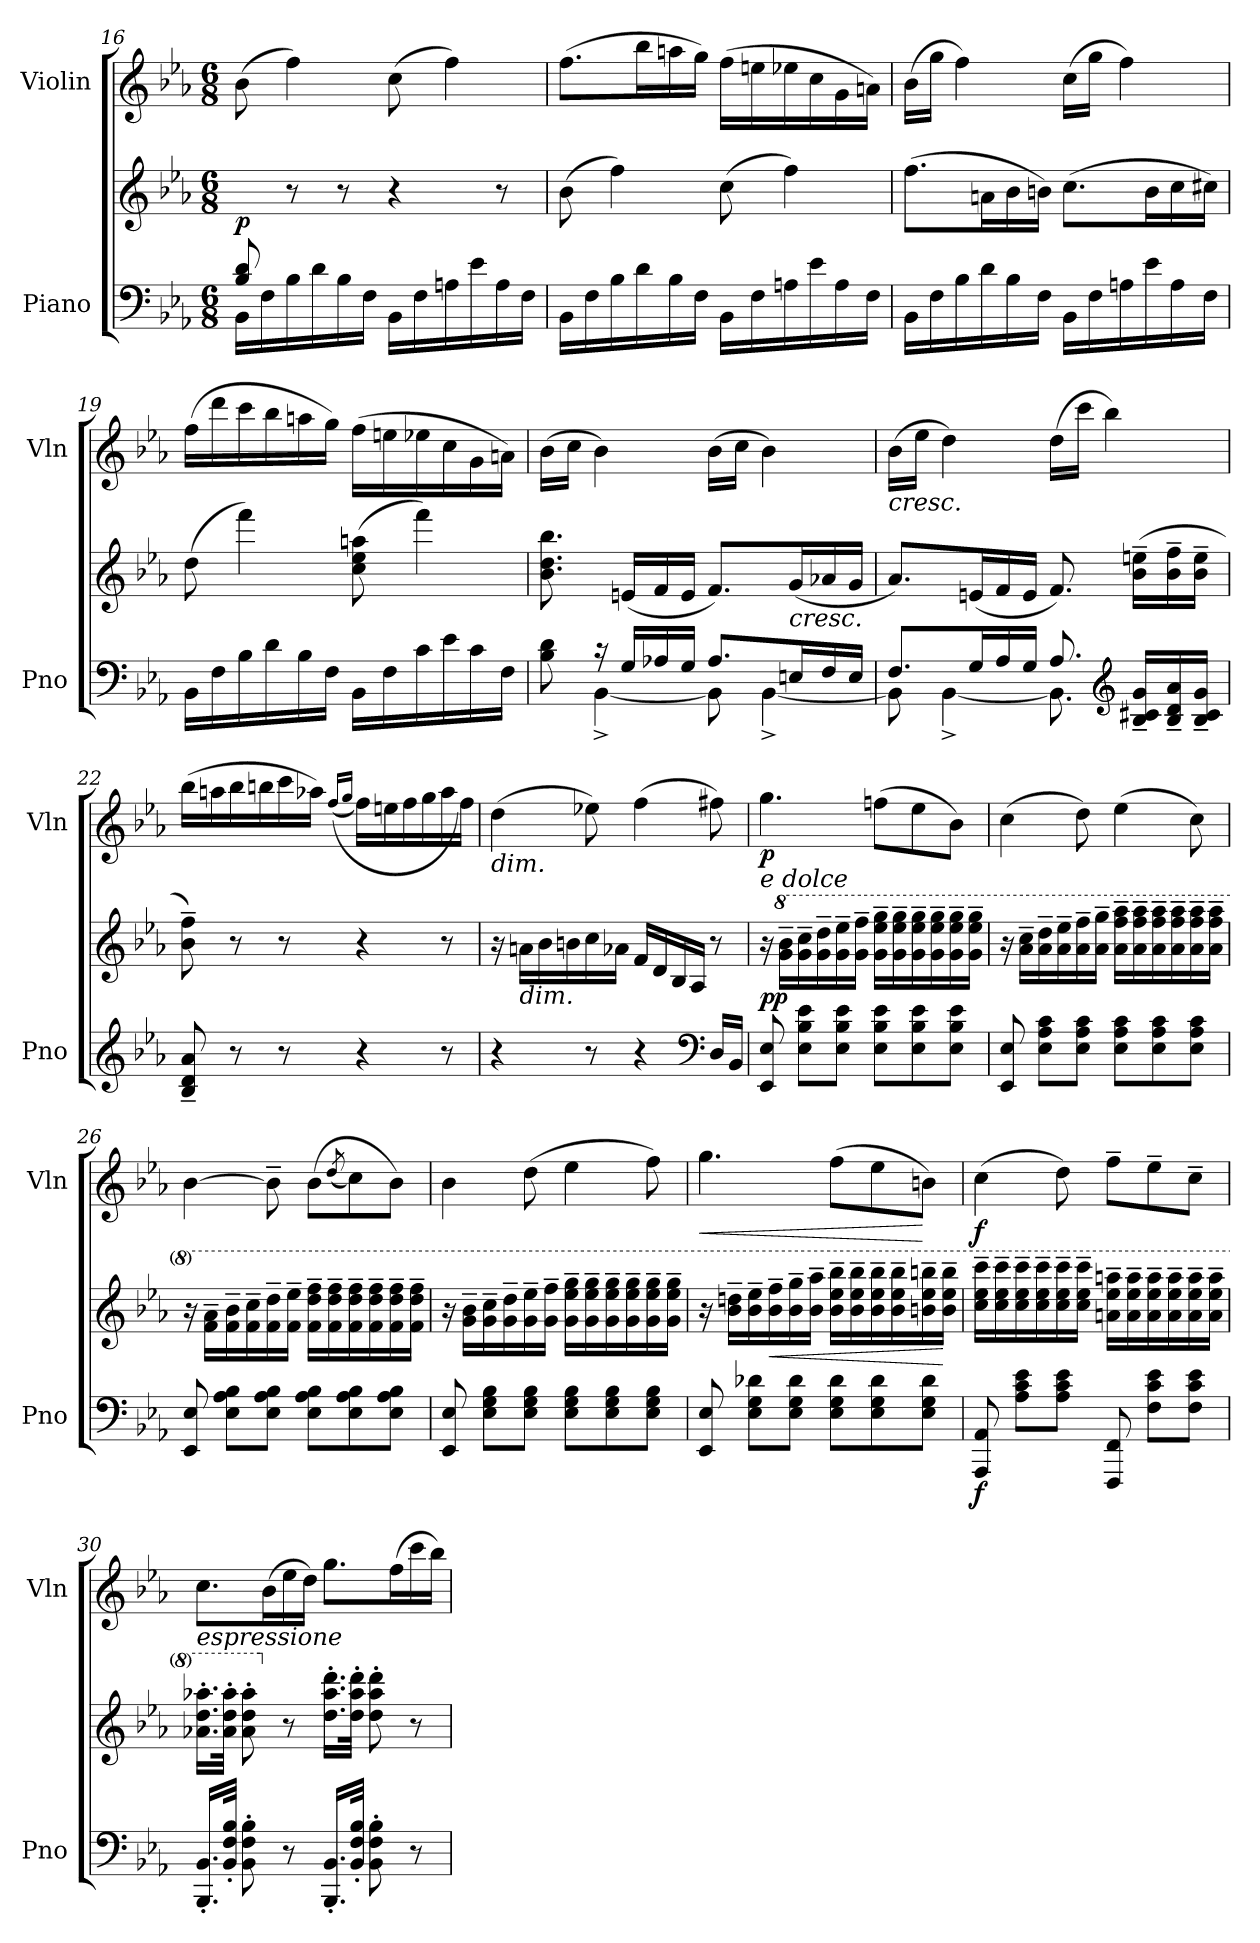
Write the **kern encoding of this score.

**kern	**kern	**dynam	**kern	**dynam
*part2	*part2	*part2	*part1	*part1
*staff3	*staff2	*staff2/3	*staff1	*staff1
*I"Piano	*	*	*I"Violin	*
*I'Pno	*	*	*I'Vln	*
*clefF4	*clefG2	*	*clefG2	*
*k[b-e-a-]	*k[b-e-a-]	*	*k[b-e-a-]	*
*M6/8	*M6/8	*	*M6/8	*
=16	=16	=16	=16	=16
*^	*	*	*	*
!	!	!	!LO:DY:b	!	!
8B-/ 8d/	16BB-\LL	8ryy	p	(>8b-\	.
.	16F\	.	.	.	.
2ryy	16B-\	8r	.	4ff\)	.
.	16d\	.	.	.	.
.	16B-\	8r	.	.	.
.	16F\JJ	.	.	.	.
.	16BB-\LL	4r	.	(>8cc\	.
.	16F\	.	.	.	.
.	16An\	.	.	4ff\)	.
.	16e-\	.	.	.	.
8ryy	16A\	8r	.	.	.
.	16F\JJ	.	.	.	.
*v	*v	*	*	*	*
!!LO:LB:g=z
=17	=17	=17	=17	=17
16BB-\LL	(>8b-\	.	(>8.ff\L	.
16F\	.	.	.	.
16B-\	4ff\)	.	.	.
16d\	.	.	16bb-\L	.
16B-\	.	.	16aan\	.
16F\JJ	.	.	16gg\JJ)	.
16BB-\LL	(>8cc\	.	(>16ff\LL	.
16F\	.	.	16een\	.
16An\	4ff\)	.	16ee-X\	.
16e-\	.	.	16cc\	.
16A\	.	.	16g\	.
16F\JJ	.	.	16an\JJ)	.
=18	=18	=18	=18	=18
16BB-\LL	(>8.ff\L	.	(>16b-\LL	.
16F\	.	.	16gg\JJ	.
16B-\	.	.	4ff\)	.
16d\	16an\L	.	.	.
16B-\	16b-\	.	.	.
16F\JJ	16bn\JJ)	.	.	.
16BB-\LL	(>8.cc\L	.	(>16cc\LL	.
16F\	.	.	16gg\JJ	.
16An\	.	.	4ff\)	.
16e-\	16b\L	.	.	.
16A\	16cc\	.	.	.
16F\JJ	16cc#X\JJ)	.	.	.
=19	=19	=19	=19	=19
16BB-\LL	(>8dd\	.	(>16ff\LL	.
16F\	.	.	16ddd\	.
16B-\	4fff\)	.	16ccc\	.
16d\	.	.	16bb-\	.
16B-\	.	.	16aan\	.
16F\JJ	.	.	16gg\JJ)	.
16BB-\LL	(>8cc\ 8ee-\ 8aan\	.	(>16ff\LL	.
16F\	.	.	16een\	.
16c\	4fff\)	.	16ee-X\	.
16e-\	.	.	16cc\	.
16c\	.	.	16g\	.
16F\JJ	.	.	16an\JJ)	.
!!LO:PB:g=z
=20	=20	=20	=20	=20
*^	*	*	*	*
8B-\ 8d\	8rEEyy	8.b-\ 8.dd\ 8.bb-\	.	(>16b-\LL	.
.	.	.	.	16cc\JJ	.
16r	[4BB-^\	.	.	4b-\)	.
16G/LL	.	(<16en/LL	.	.	.
16A-X/	.	16f/	.	.	.
16G/JJ	.	16e/JJ	.	.	.
8.A-/L	8BB-\]	8.f/L)	.	(>16b-\LL	.
.	.	.	.	16cc\JJ	.
.	[4BB-^\	.	.	4b-\)	.
!	!	!LO:TX:b:i:t=cresc.	!	!	!
16En/L	.	(<16g/L	.	.	.
16F/	.	16a-X/	.	.	.
16E/JJ	.	16g/JJ	.	.	.
=21	=21	=21	=21	=21	=21
!	!	!	!	!LO:TX:b:i:t=cresc.	!
8.F/L	8BB-\]	8.a-/L)	.	(>16b-\LL	.
.	.	.	.	16ee-\JJ	.
.	[4BB-^\	.	.	4dd\)	.
16G/L	.	(<16en/L	.	.	.
16A-/	.	16f/	.	.	.
16G/JJ	.	16e/JJ	.	.	.
8.A-/	8.BB-\]	8.f/)	.	(>16dd\LL	.
.	.	.	.	16ccc\JJ	.
*clefG2	*	*	*	*	*
.	.	.	.	4bb-\)	.
16B-/~ 16c#X/~ 16g/~LL	16ryy	(>16b-\~ 16een\~LL	.	.	.
16B-/~ 16d/~ 16a-/~	8ryy	16b-\~ 16ff\~	.	.	.
16B-/~ 16c#/~ 16g/~JJ	.	16b-\~ 16ee\~JJ	.	.	.
*v	*v	*	*	*	*
=22	=22	=22	=22	=22
8B-/~ 8d/~ 8a-/~	8b-\~ 8ff\~)	.	(>16bb-\LL	.
.	.	.	16aan\	.
8r	8r	.	16bb-\	.
.	.	.	16bbn\	.
8r	8r	.	16ccc\	.
.	.	.	16aa-X\JJ)	.
.	.	.	(<(>16qff/LL	.
.	.	.	16qgg/JJ	.
4r	4r	.	16ff\LL)	.
.	.	.	16een\	.
.	.	.	16ff\	.
.	.	.	16gg\	.
8r	8r	.	16aa-\	.
.	.	.	16ff\JJ)	.
!!LO:LB:g=z
=23	=23	=23	=23	=23
!	!	!	!LO:TX:b:i:t=dim.	!
4r	16r	.	(>4dd\	.
!	!LO:TX:b:i:t=dim.	!	!	!
.	(>16an\LL	.	.	.
.	16b-\	.	.	.
.	16bn\	.	.	.
8r	16cc\	.	8ee-X\)	.
.	16a-X\JJ	.	.	.
4r	16f/LL	.	(>4ff\	.
.	16d/	.	.	.
.	16B-/	.	.	.
.	16A-/JJ	.	.	.
*clefF4	*	*	*	*
16D/LL	8r	.	8ff#X\)	.
16BB-/JJ)	.	.	.	.
=24	=24	=24	=24	=24
!	!	!	!LO:TX:b:i:t=e dolce	!
!	!	!LO:DY:b	!	!LO:DY:b
8EE-/ 8E-/	16r	pp	4.gg\	p
*	*8va	*	*	*
.	16gg\~ 16bb-\~LL	.	.	.
8E-\ 8B-\ 8e-\L	16gg\~ 16ccc\~	.	.	.
.	16gg\~ 16ddd\~	.	.	.
8E-\ 8B-\ 8e-\J	16gg\~ 16eee-\~	.	.	.
.	16gg\~ 16fff\~JJ	.	.	.
8E-\ 8B-\ 8e-\L	16gg\~ 16eee-\~ 16ggg\~LL	.	(>8ffn\L	.
.	16gg\~ 16eee-\~ 16ggg\~	.	.	.
8E-\ 8B-\ 8e-\	16gg\~ 16eee-\~ 16ggg\~	.	8ee-\	.
.	16gg\~ 16eee-\~ 16ggg\~	.	.	.
8E-\ 8B-\ 8e-\J	16gg\~ 16eee-\~ 16ggg\~	.	8b-\J)	.
.	16gg\~ 16eee-\~ 16ggg\~JJ	.	.	.
=25	=25	=25	=25	=25
8EE-/ 8E-/	16r	.	(>4cc\	.
.	16aa-\~ 16ccc\~LL	.	.	.
8E-\ 8A-\ 8c\L	16aa-\~ 16ddd\~	.	.	.
.	16aa-\~ 16eee-\~	.	.	.
8E-\ 8A-\ 8c\J	16aa-\~ 16fff\~	.	8dd\)	.
.	16aa-\~ 16ggg\~JJ	.	.	.
8E-\ 8A-\ 8c\L	16aa-\~ 16fff\~ 16aaa-\~LL	.	(>4ee-\	.
.	16aa-\~ 16fff\~ 16aaa-\~	.	.	.
8E-\ 8A-\ 8c\	16aa-\~ 16fff\~ 16aaa-\~	.	.	.
.	16aa-\~ 16fff\~ 16aaa-\~	.	.	.
8E-\ 8A-\ 8c\J	16aa-\~ 16fff\~ 16aaa-\~	.	8cc\)	.
.	16aa-\~ 16fff\~ 16aaa-\~JJ	.	.	.
!!LO:LB:g=z
=26	=26	=26	=26	=26
8EE-/ 8E-/	16r	.	[4b-\	.
.	16ff\~ 16aa-\~LL	.	.	.
8E-\ 8A-\ 8B-\L	16ff\~ 16bb-\~	.	.	.
.	16ff\~ 16ccc\~	.	.	.
8E-\ 8A-\ 8B-\J	16ff\~ 16ddd\~	.	8b-~\]	.
.	16ff\~ 16eee-\~JJ	.	.	.
8E-\ 8A-\ 8B-\L	16ff\~ 16ddd\~ 16fff\~LL	.	(>8b-\L	.
.	16ff\~ 16ddd\~ 16fff\~	.	.	.
.	.	.	(<8qdd/	.
8E-\ 8A-\ 8B-\	16ff\~ 16ddd\~ 16fff\~	.	8cc\)	.
.	16ff\~ 16ddd\~ 16fff\~	.	.	.
8E-\ 8A-\ 8B-\J	16ff\~ 16ddd\~ 16fff\~	.	8b-\J)	.
.	16ff\~ 16ddd\~ 16fff\~JJ	.	.	.
=27	=27	=27	=27	=27
8EE-/ 8E-/	16r	.	4b-\	.
.	16gg\~ 16bb-\~LL	.	.	.
8E-\ 8G\ 8B-\L	16gg\~ 16ccc\~	.	.	.
.	16gg\~ 16ddd\~	.	.	.
8E-\ 8G\ 8B-\J	16gg\~ 16eee-\~	.	(>8dd\	.
.	16gg\~ 16fff\~JJ	.	.	.
8E-\ 8G\ 8B-\L	16gg\~ 16eee-\~ 16ggg\~LL	.	4ee-\	.
.	16gg\~ 16eee-\~ 16ggg\~	.	.	.
8E-\ 8G\ 8B-\	16gg\~ 16eee-\~ 16ggg\~	.	.	.
.	16gg\~ 16eee-\~ 16ggg\~	.	.	.
8E-\ 8G\ 8B-\J	16gg\~ 16eee-\~ 16ggg\~	.	8ff\)	.
.	16gg\~ 16eee-\~ 16ggg\~JJ	.	.	.
=28	=28	=28	=28	=28
!	!	!	!	!LO:HP:b
8EE-/ 8E-/	16r	.	4.gg\	<
.	16bb-\~ 16dddn\~LL	.	.	.
8E-\ 8G\ 8d-X\L	16bb-\~ 16eee-\~	.	.	.
!	!	!LO:HP:b	!	!
.	16bb-\~ 16fff\~	<	.	.
8E-\ 8G\ 8d-\J	16bb-\~ 16ggg\~	.	.	.
.	16bb-\~ 16aaa-\~JJ	.	.	.
8E-\ 8G\ 8d-\L	16bb-\~ 16eee-\~ 16bbb-\~LL	.	(>8ff\L	.
.	16bb-\~ 16eee-\~ 16bbb-\~	.	.	.
8E-\ 8G\ 8d-\	16bb-\~ 16eee-\~ 16bbb-\~	.	8ee-\	.
.	16bb-\~ 16eee-\~ 16bbb-\~	.	.	.
8E-\ 8G\ 8d-\J	16bbn\~ 16eee-\~ 16bbbn\~	.	8bn\J)	[
.	16bb\~ 16eee-\~ 16bbb\~JJ	[	.	.
!!LO:LB:g=z
=29	=29	=29	=29	=29
!	!	!LO:DY:b=2	!	!LO:DY:b
8AAA-/ 8AA-/	16ccc\~ 16eee-\~ 16cccc\~LL	f	(>4cc\	f
.	16ccc\~ 16eee-\~ 16cccc\~	.	.	.
8A-\ 8c\ 8e-\L	16ccc\~ 16eee-\~ 16cccc\~	.	.	.
.	16ccc\~ 16eee-\~ 16cccc\~	.	.	.
8A-\ 8c\ 8e-\J	16ccc\~ 16eee-\~ 16cccc\~	.	8dd\)	.
.	16ccc\~ 16eee-\~ 16cccc\~JJ	.	.	.
8FFF/ 8FF/	16aan\~ 16eee-\~ 16aaan\~LL	.	8ff~\L	.
.	16aa\~ 16eee-\~ 16aaa\~	.	.	.
8F\ 8c\ 8e-\L	16aa\~ 16eee-\~ 16aaa\~	.	8ee-~\	.
.	16aa\~ 16eee-\~ 16aaa\~	.	.	.
8F\ 8c\ 8e-\J	16aa\~ 16eee-\~ 16aaa\~	.	8cc~\J	.
.	16aa\~ 16eee-\~ 16aaa\~JJ	.	.	.
=30	=30	=30	=30	=30
!	!	!	!LO:TX:b:i:t=espressione	!
16.BBB-/' 16.BB-/'LL	16.aa-X\' 16.ddd\' 16.aaa-X\'LL	.	8.cc\L	.
32BB-/' 32F/' 32B-/'JJk	32aa-\' 32ddd\' 32aaa-\'JJk	.	.	.
8BB-\' 8F\' 8B-\'	8aa-\' 8ddd\' 8aaa-\'	.	.	.
.	.	.	(>16b-\L	.
*	*X8va	*	*	*
8r	8r	.	16ee-\	.
.	.	.	16dd\JJ)	.
16.BBB-/' 16.BB-/'LL	16.dd\' 16.aa-\' 16.ddd\'LL	.	8.gg\L	.
32BB-/' 32F/' 32B-/'JJk	32dd\' 32aa-\' 32ddd\'JJk	.	.	.
8BB-\' 8F\' 8B-\'	8dd\' 8aa-\' 8ddd\'	.	.	.
.	.	.	(>16ff\L	.
8r	8r	.	16ccc\	.
.	.	.	16bb-\JJ)	.
=	=	=	=	=
*-	*-	*-	*-	*-
